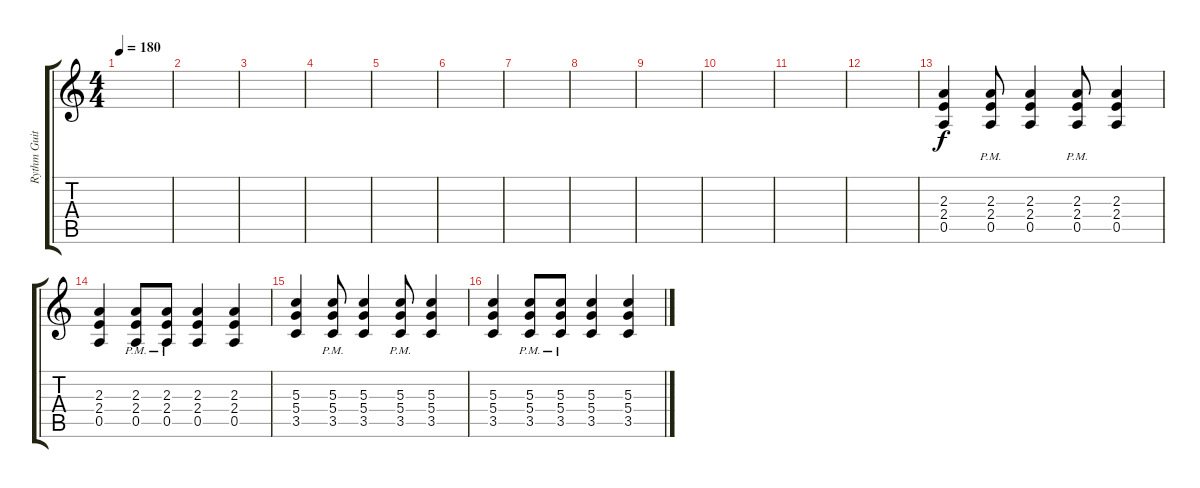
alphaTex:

\track ("Rythm Guitar II" "Rythm Guit") {instrument distortionguitar}
\staff {score tabs}
\tuning (E4 B3 G3 D3 A2 E2) {hide}
\ts (4 4)
\tempo 180
\clef g2
\ks c
|
|
|
|
|
|
|
|
|
|
|
|
(2.3 2.4 0.5).4 (2.3{pm} 2.4{pm} 0.5{pm}).8 (2.3 2.4 0.5).4 (2.3{pm} 2.4{pm} 0.5{pm}).8 (2.3 2.4 0.5).4 |
(2.3 2.4 0.5).4 (2.3{pm} 2.4{pm} 0.5{pm}).8 (2.3{pm} 2.4{pm} 0.5{pm}).8 (2.3 2.4 0.5).4 (2.3 2.4 0.5).4 |
(5.3 5.4 3.5).4 (5.3{pm} 5.4{pm} 3.5{pm}).8 (5.3 5.4 3.5).4 (5.3{pm} 5.4{pm} 3.5{pm}).8 (5.3 5.4 3.5).4 |
(5.3 5.4 3.5).4 (5.3{pm} 5.4{pm} 3.5{pm}).8 (5.3{pm} 5.4{pm} 3.5{pm}).8 (5.3 5.4 3.5).4 (5.3 5.4 3.5).4
